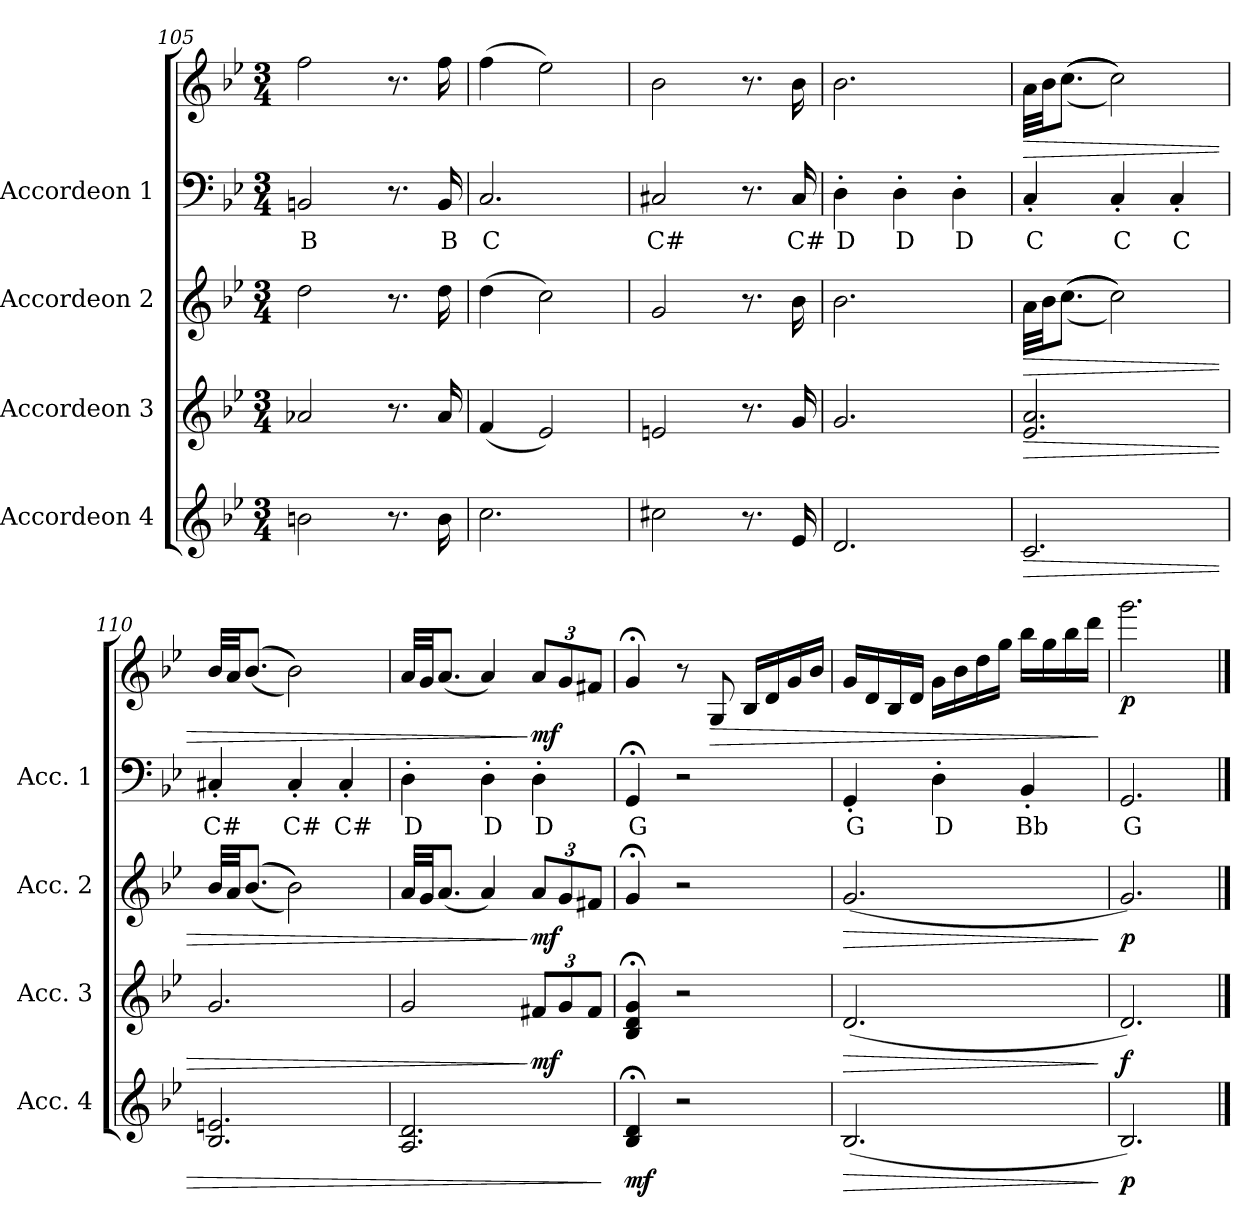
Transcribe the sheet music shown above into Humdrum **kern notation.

**kern	**dynam	**kern	**dynam	**kern	**dynam	**kern	**text	**kern	**dynam
*part4	*part4	*part3	*part3	*part2	*part2	*part1	*part1	*part1	*part1
*staff5	*staff5	*staff4	*staff4	*staff3	*staff3	*staff2	*staff2	*staff1	*staff1/2
*I"Accordeon 4	*	*I"Accordeon 3	*	*I"Accordeon 2	*	*I"Accordeon 1	*	*	*
*I'Acc. 4	*	*I'Acc. 3	*	*I'Acc. 2	*	*I'Acc. 1	*	*	*
!!LO:PB:g=z
*clefG2	*	*clefG2	*	*clefG2	*	*clefF4	*	*clefG2	*
*k[b-e-]	*	*k[b-e-]	*	*k[b-e-]	*	*k[b-e-]	*	*k[b-e-]	*
*M3/4	*	*M3/4	*	*M3/4	*	*M3/4	*	*M3/4	*
=105	=105	=105	=105	=105	=105	=105	=105	=105	=105
2bn\	.	2a-X/	.	2dd\	.	2BBn/	B	2ff\	.
8.r	.	8.r	.	8.r	.	8.r	.	8.r	.
16b\	.	16a-/	.	16dd\	.	16BB/	B	16ff\	.
=106	=106	=106	=106	=106	=106	=106	=106	=106	=106
2.cc\	.	(4f/	.	(4dd\	.	2.C/	C	(4ff\	.
.	.	2e-/)	.	2cc\)	.	.	.	2ee-\)	.
=107	=107	=107	=107	=107	=107	=107	=107	=107	=107
2cc#X\	.	2en/	.	2g/	.	2C#X/	C#	2b-\	.
8.r	.	8.r	.	8.r	.	8.r	.	8.r	.
16e-/	.	16g/	.	16b-\	.	16C#/	C#	16b-\	.
=108	=108	=108	=108	=108	=108	=108	=108	=108	=108
2.d/	.	2.g/	.	2.b-\	.	4D'\	D	2.b-\	.
.	.	.	.	.	.	4D'\	D	.	.
.	.	.	.	.	.	4D'\	D	.	.
=109	=109	=109	=109	=109	=109	=109	=109	=109	=109
!	!LO:HP:b	!	!LO:HP:b	!	!LO:HP:b	!	!	!	!LO:HP:b
2.c/	>	2.e-/ 2.a/	>	32a\LLL	>	4C'/	C	32a\LLL	>
.	.	.	.	32b-\JJ	.	.	.	32b-\JJ	.
.	.	.	.	((((8.cc\J	.	.	.	((((8.cc\J	.
.	.	.	.	2cc\))))	.	4C'/	C	2cc\))))	.
.	.	.	.	.	.	4C'/	C	.	.
=110	=110	=110	=110	=110	=110	=110	=110	=110	=110
2.B-/ 2.en/	.	2.g/	.	32b-/LLL	.	4C#X'/	C#	32b-/LLL	.
.	.	.	.	32a/JJ	.	.	.	32a/JJ	.
.	.	.	.	(((8.b-/J	.	.	.	(((8.b-/J	.
.	.	.	.	2b-\)))	.	4C#'/	C#	2b-\)))	.
.	.	.	.	.	.	4C#'/	C#	.	.
!!LO:LB:g=z
=111	=111	=111	=111	=111	=111	=111	=111	=111	=111
2.A/ 2.d/	.	2g/	.	32a/LLL	.	4D'\	D	32a/LLL	.
.	.	.	.	32g/JJ	.	.	.	32g/JJ	.
.	.	.	.	(8.a/J	.	.	.	(8.a/J	.
.	.	.	.	4a/)	.	4D'\	D	4a/)	.
*	*	*Xbrackettup	*	*Xbrackettup	*	*	*	*Xbrackettup	*
!	!	!	!LO:DY:n=1:b	!	!LO:DY:n=1:b	!	!	!	!LO:DY:n=1:b
.	.	12f#X/L	] mf	12a/L	] mf	4D'\	D	12a/L	] mf
.	.	12g/	.	12g/	.	.	.	12g/	.
.	.	12f#/J	.	12f#X/J	.	.	.	12f#X/J	.
.	]	.	.	.	.	.	.	.	.
=112	=112	=112	=112	=112	=112	=112	=112	=112	=112
!	!LO:DY:b	!	!	!	!	!	!	!	!
4B-/;< 4d/;<	mf	4B-/;< 4d/;< 4g/;<	.	4g;</	.	4GG;</	G	4g;</	.
2r	.	2r	.	2r	.	2r	.	8r	.
!	!	!	!	!	!	!	!	!	!LO:HP:b
.	.	.	.	.	.	.	.	8G/	>
.	.	.	.	.	.	.	.	16B-/LL	.
.	.	.	.	.	.	.	.	16d/	.
.	.	.	.	.	.	.	.	16g/	.
.	.	.	.	.	.	.	.	16b-/JJ	.
=113	=113	=113	=113	=113	=113	=113	=113	=113	=113
!	!LO:HP:b	!	!LO:HP:b	!	!LO:HP:b	!	!	!	!
(2.B-/	>	(2.d/	>	(2.g/	>	4GG'/	G	16g/LL	.
.	.	.	.	.	.	.	.	16d/	.
.	.	.	.	.	.	.	.	16B-/	.
.	.	.	.	.	.	.	.	16d/JJ	.
.	.	.	.	.	.	4D'\	D	16g\LL	.
.	.	.	.	.	.	.	.	16b-\	.
.	.	.	.	.	.	.	.	16dd\	.
.	.	.	.	.	.	.	.	16gg\JJ	.
.	.	.	.	.	.	4BB-'/	Bb	16bb-\LL	.
.	.	.	.	.	.	.	.	16gg\	.
.	.	.	.	.	.	.	.	16bb-\	.
.	.	.	.	.	.	.	.	16ddd\JJ	.
.	]	.	]	.	]	.	.	.	]
=114	=114	=114	=114	=114	=114	=114	=114	=114	=114
!	!LO:DY:b	!	!LO:DY:b	!	!LO:DY:b	!	!	!	!LO:DY:b
2.B-/)	p	2.d/)	f	2.g/)	p	2.GG/	G	2.ggg\	p
==	==	==	==	==	==	==	==	==	==
*-	*-	*-	*-	*-	*-	*-	*-	*-	*-
